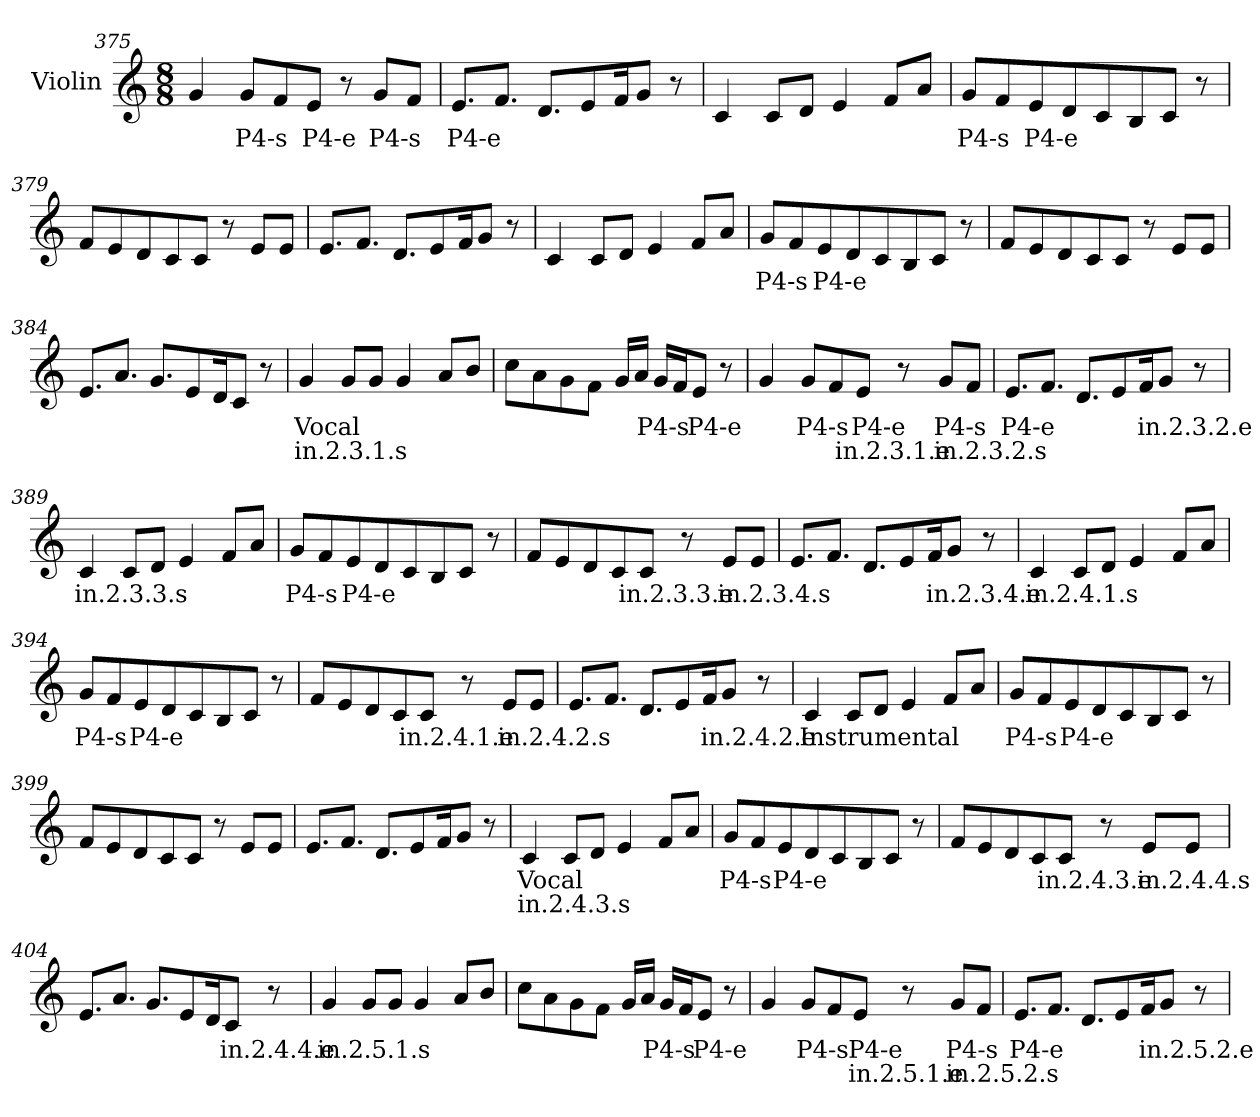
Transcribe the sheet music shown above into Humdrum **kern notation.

**kern	**text	**text
*part1	*part1	*part1
*staff1	*staff1	*staff1
*I"Violin	*	*
*clefG2	*	*
*k[]	*	*
*M8/8	*	*
=375	=375	=375
4g/	.	.
!	!LO:LY:b	!
8gi/L	P4-s	.
8fi/	.	.
!	!LO:LY:b	!
8ei/J	P4-e	.
8r	.	.
!	!LO:LY:b	!
8gi/L	P4-s	.
8fi/J	.	.
!!LO:LB:g=z
=376	=376	=376
!	!LO:LY:b	!
8.ei/L	P4-e	.
8.f/J	.	.
8.d/L	.	.
8e/	.	.
16f/K	.	.
8g/J	.	.
8r	.	.
=377	=377	=377
4c/	.	.
8c/L	.	.
8d/J	.	.
4e/	.	.
8f/L	.	.
8a/J	.	.
!!LO:LB:g=z
=378	=378	=378
!	!LO:LY:b	!
8gi/L	P4-s	.
8fi/	.	.
!	!LO:LY:b	!
8ei/	P4-e	.
8d/	.	.
8c/	.	.
8B/	.	.
8c/J	.	.
8r	.	.
=379	=379	=379
8f/L	.	.
8e/	.	.
8d/	.	.
8c/	.	.
8c/J	.	.
8r	.	.
8e/L	.	.
8e/J	.	.
=380	=380	=380
8.e/L	.	.
8.f/J	.	.
8.d/L	.	.
8e/	.	.
16f/K	.	.
8g/J	.	.
8r	.	.
=381	=381	=381
4c/	.	.
8c/L	.	.
8d/J	.	.
4e/	.	.
8f/L	.	.
8a/J	.	.
!!LO:LB:g=z
=382	=382	=382
!	!LO:LY:b	!
8gi/L	P4-s	.
8fi/	.	.
!	!LO:LY:b	!
8ei/	P4-e	.
8d/	.	.
8c/	.	.
8B/	.	.
8c/J	.	.
8r	.	.
=383	=383	=383
8f/L	.	.
8e/	.	.
8d/	.	.
8c/	.	.
8c/J	.	.
8r	.	.
8e/L	.	.
8e/J	.	.
=384	=384	=384
8.e/L	.	.
8.a/J	.	.
8.g/L	.	.
8e/	.	.
16d/K	.	.
8c/J	.	.
8r	.	.
=385	=385	=385
!	!LO:LY:b	!LO:LY:b
4g/	Vocal	in.2.3.1.s
8g/L	.	.
8g/J	.	.
4g/	.	.
8a/L	.	.
8b/J	.	.
!!LO:PB:g=z
=386	=386	=386
8cc\L	.	.
8a\	.	.
8g\	.	.
8f\J	.	.
16g/LL	.	.
16a/JJ	.	.
!	!LO:LY:b	!
16gi/LL	P4-s	.
16fi/J	.	.
!	!LO:LY:b	!
8ei/J	P4-e	.
8r	.	.
=387	=387	=387
4g/	.	.
!	!LO:LY:b	!
8gi/L	P4-s	.
8fi/	.	.
!	!LO:LY:b	!LO:LY:b
8ei/J	P4-e	in.2.3.1.e
8r	.	.
!	!LO:LY:b	!LO:LY:b
8gi/L	P4-s	in.2.3.2.s
8fi/J	.	.
=388	=388	=388
!	!LO:LY:b	!
8.ei/L	P4-e	.
8.f/J	.	.
8.d/L	.	.
8e/	.	.
16f/K	.	.
!	!LO:LY:b	!
8g/J	in.2.3.2.e	.
8r	.	.
!!LO:LB:g=z
=389	=389	=389
!	!LO:LY:b	!
4c/	in.2.3.3.s	.
8c/L	.	.
8d/J	.	.
4e/	.	.
8f/L	.	.
8a/J	.	.
!!LO:LB:g=z
=390	=390	=390
!	!LO:LY:b	!
8gi/L	P4-s	.
8fi/	.	.
!	!LO:LY:b	!
8ei/	P4-e	.
8d/	.	.
8c/	.	.
8B/	.	.
8c/J	.	.
8r	.	.
=391	=391	=391
8f/L	.	.
8e/	.	.
8d/	.	.
8c/	.	.
!	!LO:LY:b	!
8c/J	in.2.3.3.e	.
8r	.	.
!	!LO:LY:b	!
8e/L	in.2.3.4.s	.
8e/J	.	.
=392	=392	=392
8.e/L	.	.
8.f/J	.	.
8.d/L	.	.
8e/	.	.
16f/K	.	.
!	!LO:LY:b	!
8g/J	in.2.3.4.e	.
8r	.	.
!!LO:LB:g=z
=393	=393	=393
!	!LO:LY:b	!
4c/	in.2.4.1.s	.
8c/L	.	.
8d/J	.	.
4e/	.	.
8f/L	.	.
8a/J	.	.
!!LO:LB:g=z
=394	=394	=394
!	!LO:LY:b	!
8gi/L	P4-s	.
8fi/	.	.
!	!LO:LY:b	!
8ei/	P4-e	.
8d/	.	.
8c/	.	.
8B/	.	.
8c/J	.	.
8r	.	.
=395	=395	=395
8f/L	.	.
8e/	.	.
8d/	.	.
8c/	.	.
!	!LO:LY:b	!
8c/J	in.2.4.1.e	.
8r	.	.
!	!LO:LY:b	!
8e/L	in.2.4.2.s	.
8e/J	.	.
=396	=396	=396
8.e/L	.	.
8.f/J	.	.
8.d/L	.	.
8e/	.	.
16f/K	.	.
!	!LO:LY:b	!
8g/J	in.2.4.2.e	.
8r	.	.
!!LO:LB:g=z
=397	=397	=397
!	!LO:LY:b	!
4c/	Instrumental	.
8c/L	.	.
8d/J	.	.
4e/	.	.
8f/L	.	.
8a/J	.	.
=398	=398	=398
!	!LO:LY:b	!
8gi/L	P4-s	.
8fi/	.	.
!	!LO:LY:b	!
8ei/	P4-e	.
8d/	.	.
8c/	.	.
8B/	.	.
8c/J	.	.
8r	.	.
=399	=399	=399
8f/L	.	.
8e/	.	.
8d/	.	.
8c/	.	.
8c/J	.	.
8r	.	.
8e/L	.	.
8e/J	.	.
=400	=400	=400
8.e/L	.	.
8.f/J	.	.
8.d/L	.	.
8e/	.	.
16f/K	.	.
8g/J	.	.
8r	.	.
!!LO:LB:g=z
=401	=401	=401
!	!LO:LY:b	!LO:LY:b
4c/	Vocal	in.2.4.3.s
8c/L	.	.
8d/J	.	.
4e/	.	.
8f/L	.	.
8a/J	.	.
!!LO:LB:g=z
=402	=402	=402
!	!LO:LY:b	!
8gi/L	P4-s	.
8fi/	.	.
!	!LO:LY:b	!
8ei/	P4-e	.
8d/	.	.
8c/	.	.
8B/	.	.
8c/J	.	.
8r	.	.
=403	=403	=403
8f/L	.	.
8e/	.	.
8d/	.	.
8c/	.	.
!	!LO:LY:b	!
8c/J	in.2.4.3.e	.
8r	.	.
!	!LO:LY:b	!
8e/L	in.2.4.4.s	.
8e/J	.	.
=404	=404	=404
8.e/L	.	.
8.a/J	.	.
8.g/L	.	.
8e/	.	.
16d/K	.	.
!	!LO:LY:b	!
8c/J	in.2.4.4.e	.
8r	.	.
!!LO:LB:g=z
=405	=405	=405
!	!LO:LY:b	!
4g/	in.2.5.1.s	.
8g/L	.	.
8g/J	.	.
4g/	.	.
8a/L	.	.
8b/J	.	.
=406	=406	=406
8cc\L	.	.
8a\	.	.
8g\	.	.
8f\J	.	.
16g/LL	.	.
16a/JJ	.	.
!	!LO:LY:b	!
16gi/LL	P4-s	.
16fi/J	.	.
!	!LO:LY:b	!
8ei/J	P4-e	.
8r	.	.
=407	=407	=407
4g/	.	.
!	!LO:LY:b	!
8gi/L	P4-s	.
8fi/	.	.
!	!LO:LY:b	!LO:LY:b
8ei/J	P4-e	in.2.5.1.e
8r	.	.
!	!LO:LY:b	!LO:LY:b
8gi/L	P4-s	in.2.5.2.s
8fi/J	.	.
!!LO:PB:g=z
=408	=408	=408
!	!LO:LY:b	!
8.ei/L	P4-e	.
8.f/J	.	.
8.d/L	.	.
8e/	.	.
16f/K	.	.
!	!LO:LY:b	!
8g/J	in.2.5.2.e	.
8r	.	.
=	=	=
*-	*-	*-
